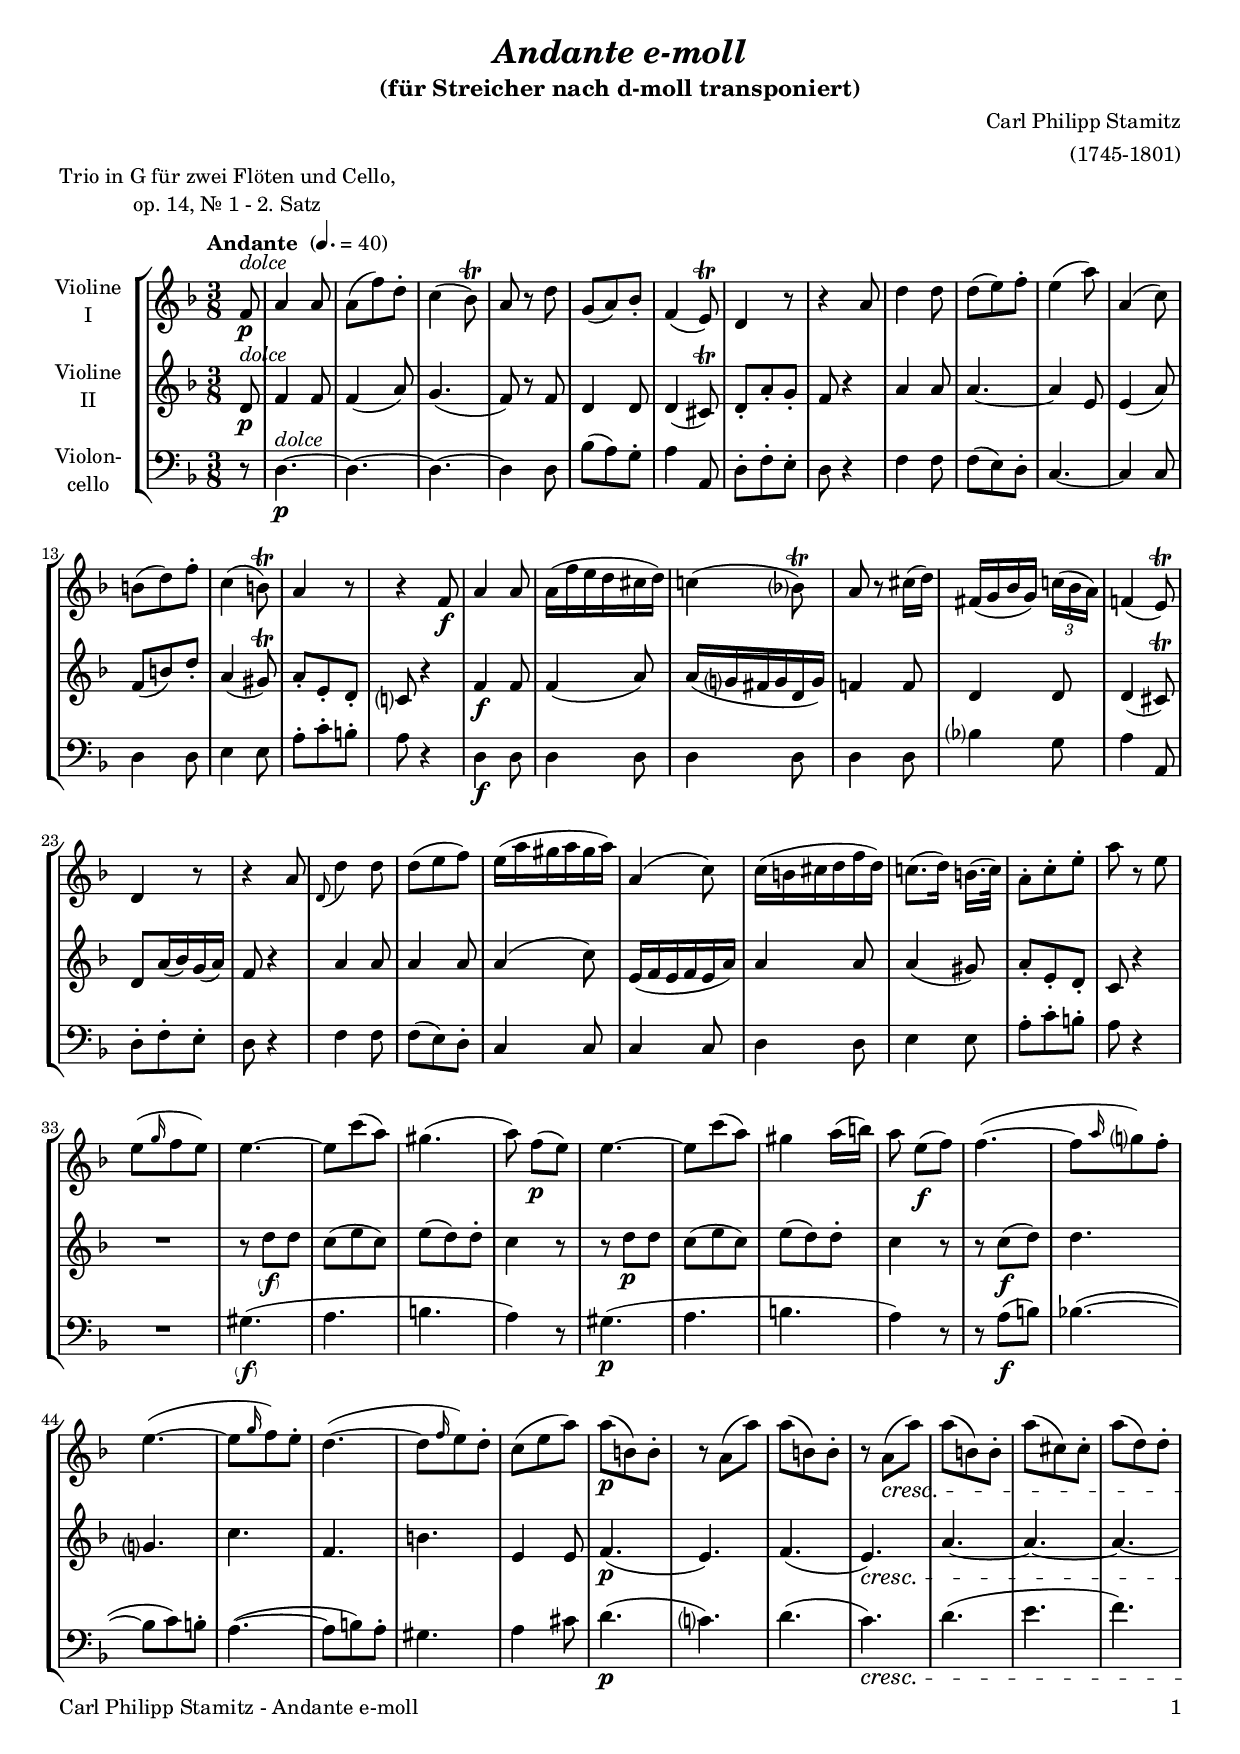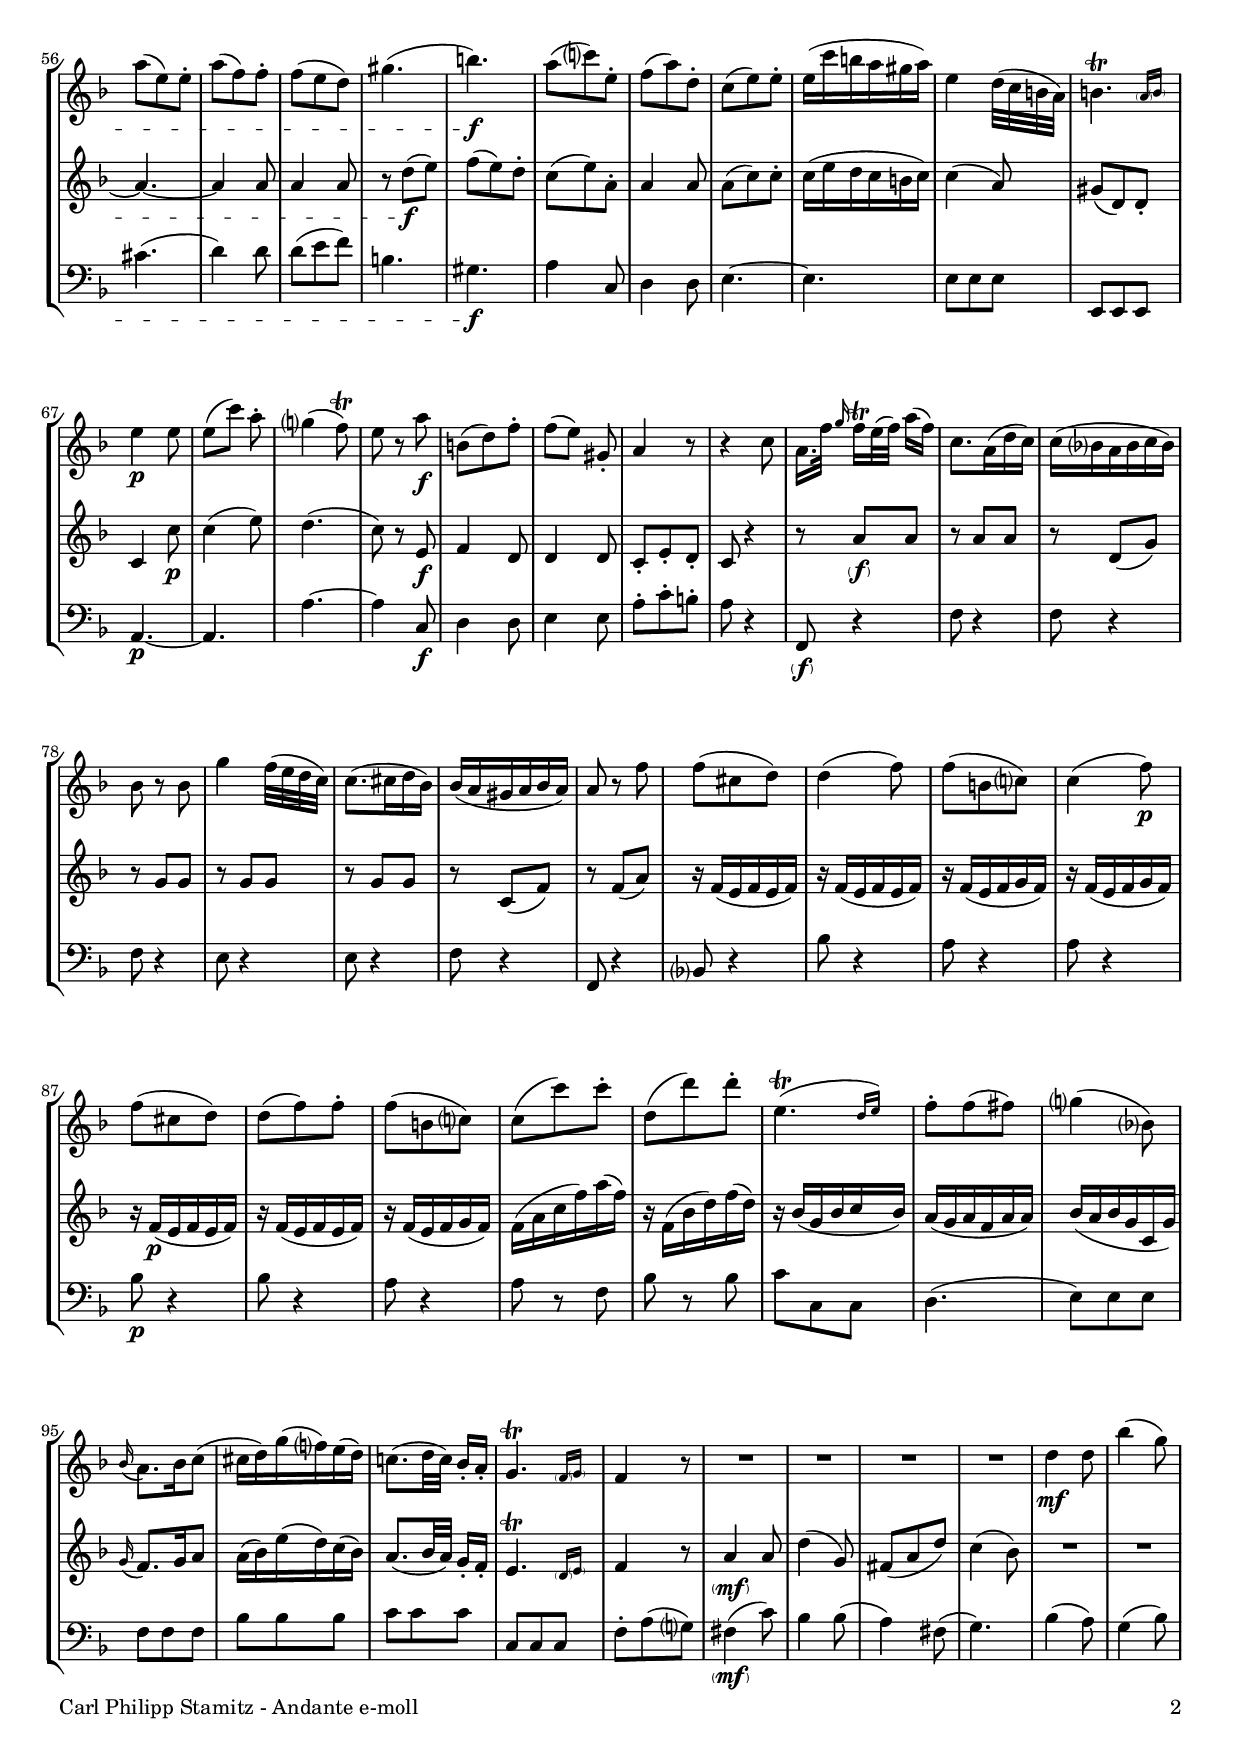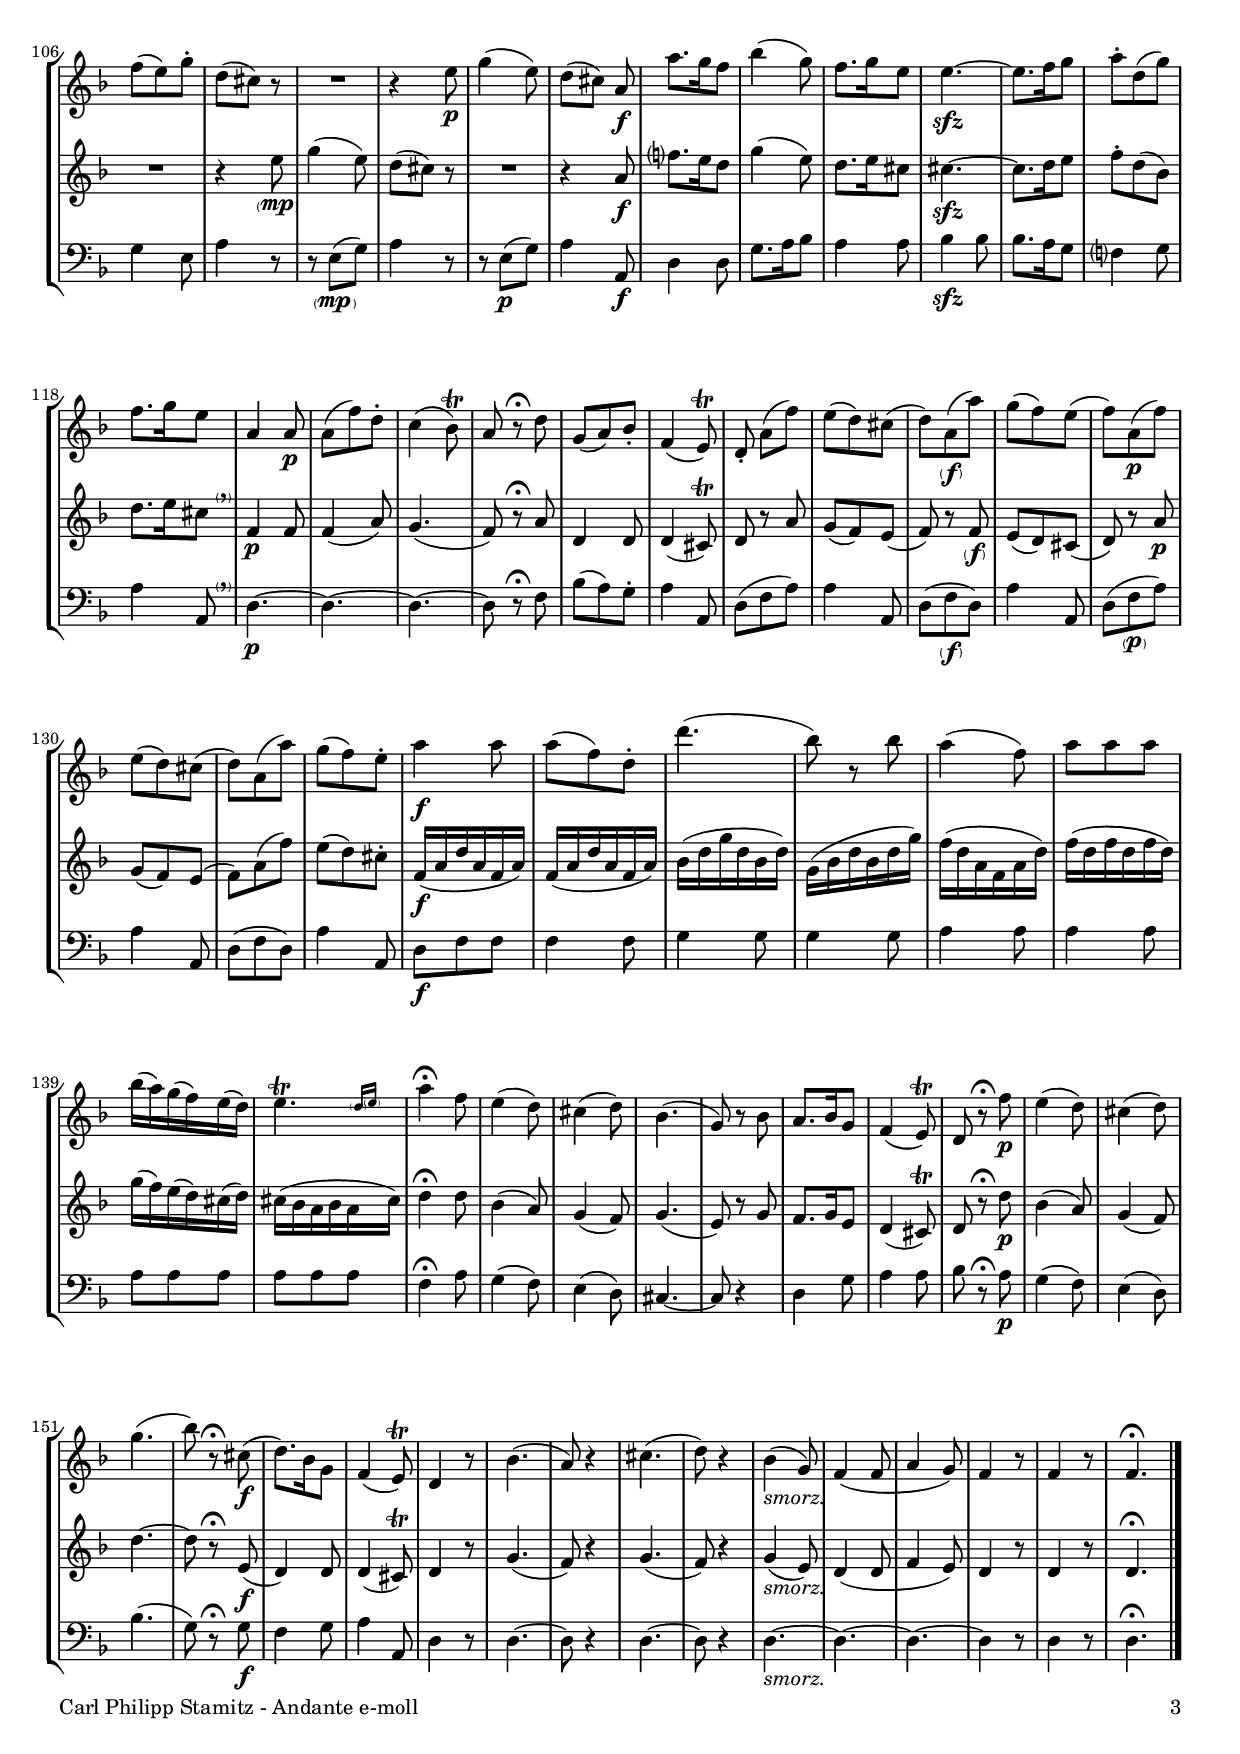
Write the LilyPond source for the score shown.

\version "2.22.0"
\include "deutsch.ly"
  
#(set-global-staff-size 18)

\header {
  title     = \markup \bold \italic "Andante e-moll"
  subtitle  = "(für Streicher nach d-moll transponiert)"
  composer  = "Carl Philipp Stamitz"
  arranger  = "(1745-1801)"
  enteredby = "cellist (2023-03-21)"
  piece     = \markup \center-column {
    "Trio in G für zwei Flöten und Cello,"
    "op. 14, Nr. 1 - 2. Satz"
  }
}

voiceconsts = {
  \key e \minor
  \time 3/8
  \clef "treble"
  \numericTimeSignature
  \compressEmptyMeasures
  % Set default beaming for all staves
%  \set Timing.beamExceptions = #'()
%  \set Timing.baseMoment     = #(ly:make-moment 1 4)
%  \set Timing.beatStructure  = #'(1 1 1)
  \tempo "Andante " 4.=40
}

mifl = "flute"
mivl = "violin"
miba = "cello"
mipz = "pizzicato strings"

daca = \mark \markup \box \italic "D.C. al Coda"
dolc = \markup \italic "dolce"
rit  = \mark \markup \box \italic "rit."
smrz = \markup \italic "smorz."

va = \relative c'' {
  \voiceconsts

  \partial 8 g8^\dolc\p
  h4 h8
  h( g') e-.
  d4( c8)\trill
  h r e
  a,( h) c-.
  g4( fis8)\trill
  e4 r8

  r4 h'8
  e4 e8
  e( fis) g-.
  fis4( h8)
  h,4( d8)
  cis( e) g-.
  d4( cis8)\trill
  h4 r8
  r4 g8\f

  h4 h8
  h16( g' fis e dis e)
  d!4( c?8)\trill
  h r dis16( e)
  gis,[( a c a)] \tuplet 3/2 8 { d!( c h) }
  g!4( fis8)\trill
  e4 r8

  r4 h'8
  \appoggiatura e, e'4 e8
  e( fis g)
  fis16( h ais h ais h)
  h,4( d8)
  d16( cis dis e g e)
  d!8.[( e16)] cis16.( d32)

  h8-. d-. fis-.
  h r fis
  fis[( \grace a16 g8 fis)]
  fis4.~
  fis8 d'( h)
  ais4.(
  h8) g([\p fis)]

  fis4.~
  fis8 d'( h)
  ais4 h16( cis)
  h8 fis[(\f g)]
  g4.(~
  g8[ \grace h16 a?8) g]-.
  fis4.(~

  fis8[ \grace a16 g8) fis]-.
  e4.(~
  e8[ \grace g16 fis8) e]-.
  d( fis h)
  h(\p cis,) cis-.
  r h( h')
  h( cis,) cis-.

  r h(\cresc h')
  h( cis,) cis-.
  h'( dis,) dis-.
  h'( e,) e-.
  h'( fis) fis-.
  h( g) g-.
  g( fis e)

  ais4.(
  cis)\f
  h8( d?) fis,-.
  g( h) e,-.
  d( fis) fis-.
  fis16( d' cis h ais h)
  fis4 e32( d cis h)

  \afterGrace cis4.\trill { \parenthesize h16[ \parenthesize cis] }
  fis4\p fis8
  fis[( d')] h-.
  a?4( g8)\trill
  fis r h\f
  cis,( e) g-.
  g[( fis)] ais,-.

  h4 r8
  r4 d8
  h16. g'32 \grace a16 g[\trill fis32( g)] h16( g)
  d8. h16( e d)
  d( c? h c d c)
  c8 r c
  a'4 g32( fis e d)

  d8.( dis16 e c)
  c( h ais h c h)
  h8 r g'
  g( dis e)
  e4( g8)
  g( cis, d?)
  d4( g8)\p
  g( dis e)

  e( g) g-.
  g( cis, d?)
  d( d') d-.
  e,( e') e-.
  \afterGrace fis,4.(\trill { e16[ fis]) }
  g8-. g( gis)
  a?4( c,?8)
  \appoggiatura c16 h8. c16 d8(

  dis16 e) a( g?) fis( e)
  d!8.( e32 d) c16[-. h]-.
  \afterGrace a4.\trill { \parenthesize g16[ \parenthesize a] }
  g4 r8
  R4.*4
  e'4\mf e8
  c'4( a8)
  g( fis) a-.

  e( dis) r
  R4.
  r4 fis8\p
  a4( fis8)
  e[( dis)] h\f
  h'8. a16 g8
  c4( a8)
  g8. a16 fis8

  fis4.~\sfz
  fis8. g16 a8
  h-. e,( a)
  g8. a16 fis8
  h,4 h8\p
  h( g') e-.
  d4( c8)\trill
  h r\fermata e

  a,( h) c-.
  g4( fis8)\trill
  e-. h'[( g')]
  fis( e) dis(
  e) h(\parenthesize\f h')
  a( g) fis(
  g) h,(\p g')
  fis( e) dis(

  e) h( h')
  a( g) fis-.
  h4\f h8
  h( g) e-.
  e'4.(
  c8) r c
  h4( g8)

  h h h
  c16( h) a( g) fis( e)
  \afterGrace fis4.\trill { \parenthesize e16[ \parenthesize fis] }
  h4\fermata g8
  fis4( e8)
  dis4( e8)
  c4.(

  a8) r c
  h8. c16 a8
  g4( fis8)\trill
  e r\fermata g'\p
  fis4( e8)
  dis4( e8)
  a4.(

  c8) r\fermata dis,(\f
  e8.) c16 a8
  g4( fis8)\trill
  e4 r8
  c'4.(
  h8) r4
  dis4.(

  e8) r4
  c4(_\smrz a8)
  g4( g8
  h4 a8)
  g4 r8
  g4 r8
  g4.\fermata \bar "|."
}

vb = \relative c' {
  \voiceconsts

  \partial 8 e8^\dolc\p
  g4 g8
  g4( h8)
  a4.(
  g8) r g
  e4 e8
  e4( dis8)\trill
  e-. h'-. a-.
  g r4

  h4 h8
  h4.~
  h4 fis8
  fis4( h8)
  g( cis) e-.
  h4( ais8)\trill
  h-. fis-. e-.
  d? r4

  g4\f g8
  g4( h8)
  h16( a? gis a e a)
  g!4 g8
  e4 e8
  e4( dis8)\trill
  e8 h'16( c) a( h)
  g8 r4

  h4 h8
  h4 h8
  h4( d8)
  fis,16( g fis g fis h)
  h4 h8
  h4( ais8)
  h-. fis-. e-.
  d r4

  R4.
  r8 e'\parenthesize\f e
  d( fis d)
  fis( e) e-.
  d4 r8
  r e\p e
  d( fis d)
  fis( e) e-.

  d4 r8
  r d(\f e)
  e4.
  a,?
  d
  g,
  cis
  fis,4 fis8

  g4.(\p
  fis)
  g(
  fis)\cresc
  h~
  h~
  h~
  h~

  h4 h8
  h4 h8
  r e(\f fis)
  g( fis) e-.
  d( fis) h,-.
  h4 h8
  h( d) d-.
  d16( fis e d cis d)

  d4( h8)
  ais( e) e-.
  d4 d'8\p
  d4( fis8)
  e4.(
  d8) r fis,\f
  g4 e8
  e4 e8

  d-. fis-. e-.
  d r4
  r8 h'\parenthesize\f h
  r h h
  r e,( a)
  r a a
  r a a
  r a a

  r d,( g)
  r g( h)
  r16 g( fis g fis g)
  r g( fis g fis g)
  r g( fis g a g)
  r g( fis g a g)

  r g(\p fis g fis g)
  r g( fis g fis g)
  r g( fis g a g)
  g( h d g) h( g)
  r g,( c e) g( e)
  r c( a c d c)

  h( a h g h h)
  c( h c a d, a')
  \appoggiatura a g8. a16 h8
  h16( c) fis( e) d( c)
  h8.( c32 h) a16[-. g]-.
  \afterGrace fis4.\trill { \parenthesize e16[ \parenthesize fis] }

  g4 r8
  h4\parenthesize\mf h8
  e4( a,8)
  gis( h e)
  d4( c8)
  R4.*3
  r4 fis8\parenthesize\mp

  a4( fis8)
  e( dis) r
  R4.
  r4 h8\f
  g'?8. fis16 e8
  a4( fis8)
  e8. fis16 dis8
  dis4.~\sfz

  dis8. e16 fis8
  g-. e( c)
  e8. fis16 dis8 \parenthesize \breathe
  g,4\p g8
  g4( h8)
  a4.(
  g8) r\fermata h
  e,4 e8

  e4( dis8)\trill
  e r h'
  a( g) fis(
  g) r g\parenthesize\f
  fis( e) dis(
  e) r h'\p
  a( g) fis(
  g) h( g')

  fis( e) dis-.
  g,16(\f h e h g h)
  g( h e h g h)
  c( e a e c e)
  a,( c e c e a)
  g( e h g h e)

  g( e g e g e)
  a( g) fis( e) dis( e)
  dis( c h c h dis)
  e4\fermata e8
  c4( h8)
  a4( g8)

  a4.(
  fis8) r a
  g8. a16 fis8
  e4( dis8)\trill
  e r\fermata e'\p
  c4( h8)
  a4( g8)

  e'4.~
  e8 r\fermata fis,(\f
  e4) e8
  e4( dis8)\trill
  e4 r8
  a4.(
  g8) r4

  a4.( g8) r4
  a4(_\smrz fis8)
  e4( e8
  g4 fis8)
  e4 r8
  e4 r8
  e4.\fermata \bar "|."
}

vc = \relative c {
  \voiceconsts
  \clef "bass"
  
  \partial 8 r8
  e4.~^\dolc\p
  e~
  e~
  e4 e8
  c'( h) a-.
  h4 h,8
  e-. g-. fis-.

  e r4
  g g8
  g( fis) e-.
  d4.~
  d4 d8
  e4 e8
  fis4 fis8
  h-. d-. cis-.

  h r4
  e,\f e8
  e4 e8
  e4 e8
  e4 e8
  c'?4 a8
  h4 h,8

  e-. g-. fis-.
  e r4
  g g8
  g( fis) e-.
  d4 d8
  d4 d8
  e4 e8
  fis4 fis8

  h-. d-. cis-.
  h r4
  R4.
  ais(\parenthesize\f
  h cis
  h4) r8
  ais4.(\p

  h
  cis
  h4) r8
  r h(\f cis)
  c!4.(~
  c8 d) cis-.
  h4.(~
  h8 cis) h-.

  ais4.
  h4 dis8
  e4.(\p
  d?)
  e(
  d)\cresc
  e(
  fis

  g)
  dis(
  e4) e8
  e( fis g)
  cis,4.
  ais\f
  h4 d,8
  e4 e8

  fis4.~
  fis
  fis8 fis fis
  fis, fis fis
  h4.~\p
  h
  h'~
  h4 d,8\f

  e4 e8
  fis4 fis8
  h-. d-. cis-.
  h r4
  g,8\parenthesize\f r4
  g'8 r4
  g8 r4
  g8 r4

  fis8 r4
  fis8 r4
  g8 r4
  g,8 r4
  c?8 r4
  c'8 r4
  h8 r4
  h8 r4

  c8\p r4
  c8 r4
  h8 r4
  h8 r g
  c r c
  d d, d
  e4.(
  fis8) fis fis

  g g g
  c c c
  d d d
  d, d d
  g-. h( a?)
  gis4(\parenthesize\mf d'8)
  c4 c8(
  h4) gis8(

  a4.)
  c4( h8)
  a4( c8)
  a4 fis8
  h4 r8
  r fis(\parenthesize\mp a)
  h4 r8

  r fis(\p a)
  h4 h,8\f
  e4 e8
  a8. h16 c8
  h4 h8
  c4\sfz c8
  c8. h16 a8

  g?4 a8
  h4 h,8 \parenthesize \breathe
  e4.~\p
  e~
  e~
  e8 r\fermata g
  c( h) a-.

  h4 h,8
  e( g h)
  h4 h,8
  e( g\parenthesize\f e)
  h'4 h,8
  e( g\parenthesize\p h)
  h4 h,8

  e( g e)
  h'4 h,8
  e\f g g
  g4 g8
  a4 a8
  a4 a8
  h4 h8

  h4 h8
  h h h
  h h h
  g4\fermata h8
  a4( g8)
  fis4( e8)
  dis4.~

  dis8 r4
  e4 a8
  h4 h8
  c r\fermata h\p
  a4( g8)
  fis4( e8)
  c'4.(

  a8) r\fermata a\f
  g4 a8
  h4 h,8
  e4 r8
  e4.~
  e8 r4
  e4.~

  e8 r4
  e4.~_\smrz
  e~
  e~
  e4 r8
  e4 r8
  e4.\fermata \bar "|."
}


music = \new StaffGroup <<
      \new Staff {
	\set Staff.midiInstrument = \mivl
	\set Staff.instrumentName = \markup \center-column { "Violine" "I" }
	\transpose e d { \va }
      }

      \new Staff {
	\set Staff.midiInstrument = \mivl
	\set Staff.instrumentName = \markup \center-column { "Violine" "II" }
	\transpose e d { \vb }
      }

      \new Staff {
	\set Staff.midiInstrument = \miba
	\set Staff.instrumentName = \markup \center-column { "Violon-" "cello" }
	\transpose e d { \vc }
      }
>>
\book {
   \paper {
    print-page-number = ##t
    print-first-page-number = ##t
    ragged-last-bottom = ##f
    oddHeaderMarkup = \markup \null
    evenHeaderMarkup = \markup \null
    oddFooterMarkup = \markup {
      \fill-line {
        \on-the-fly #print-page-number-check-first
        "Carl Philipp Stamitz - Andante e-moll" \fromproperty #'page:page-number-string
      }
    }
    evenFooterMarkup = \oddFooterMarkup
  } \score {
    \music
    \layout {}
  }

  \score {
    \unfoldRepeats \music

    \midi {
      \context {
        \Score
      }
    }
  }
}